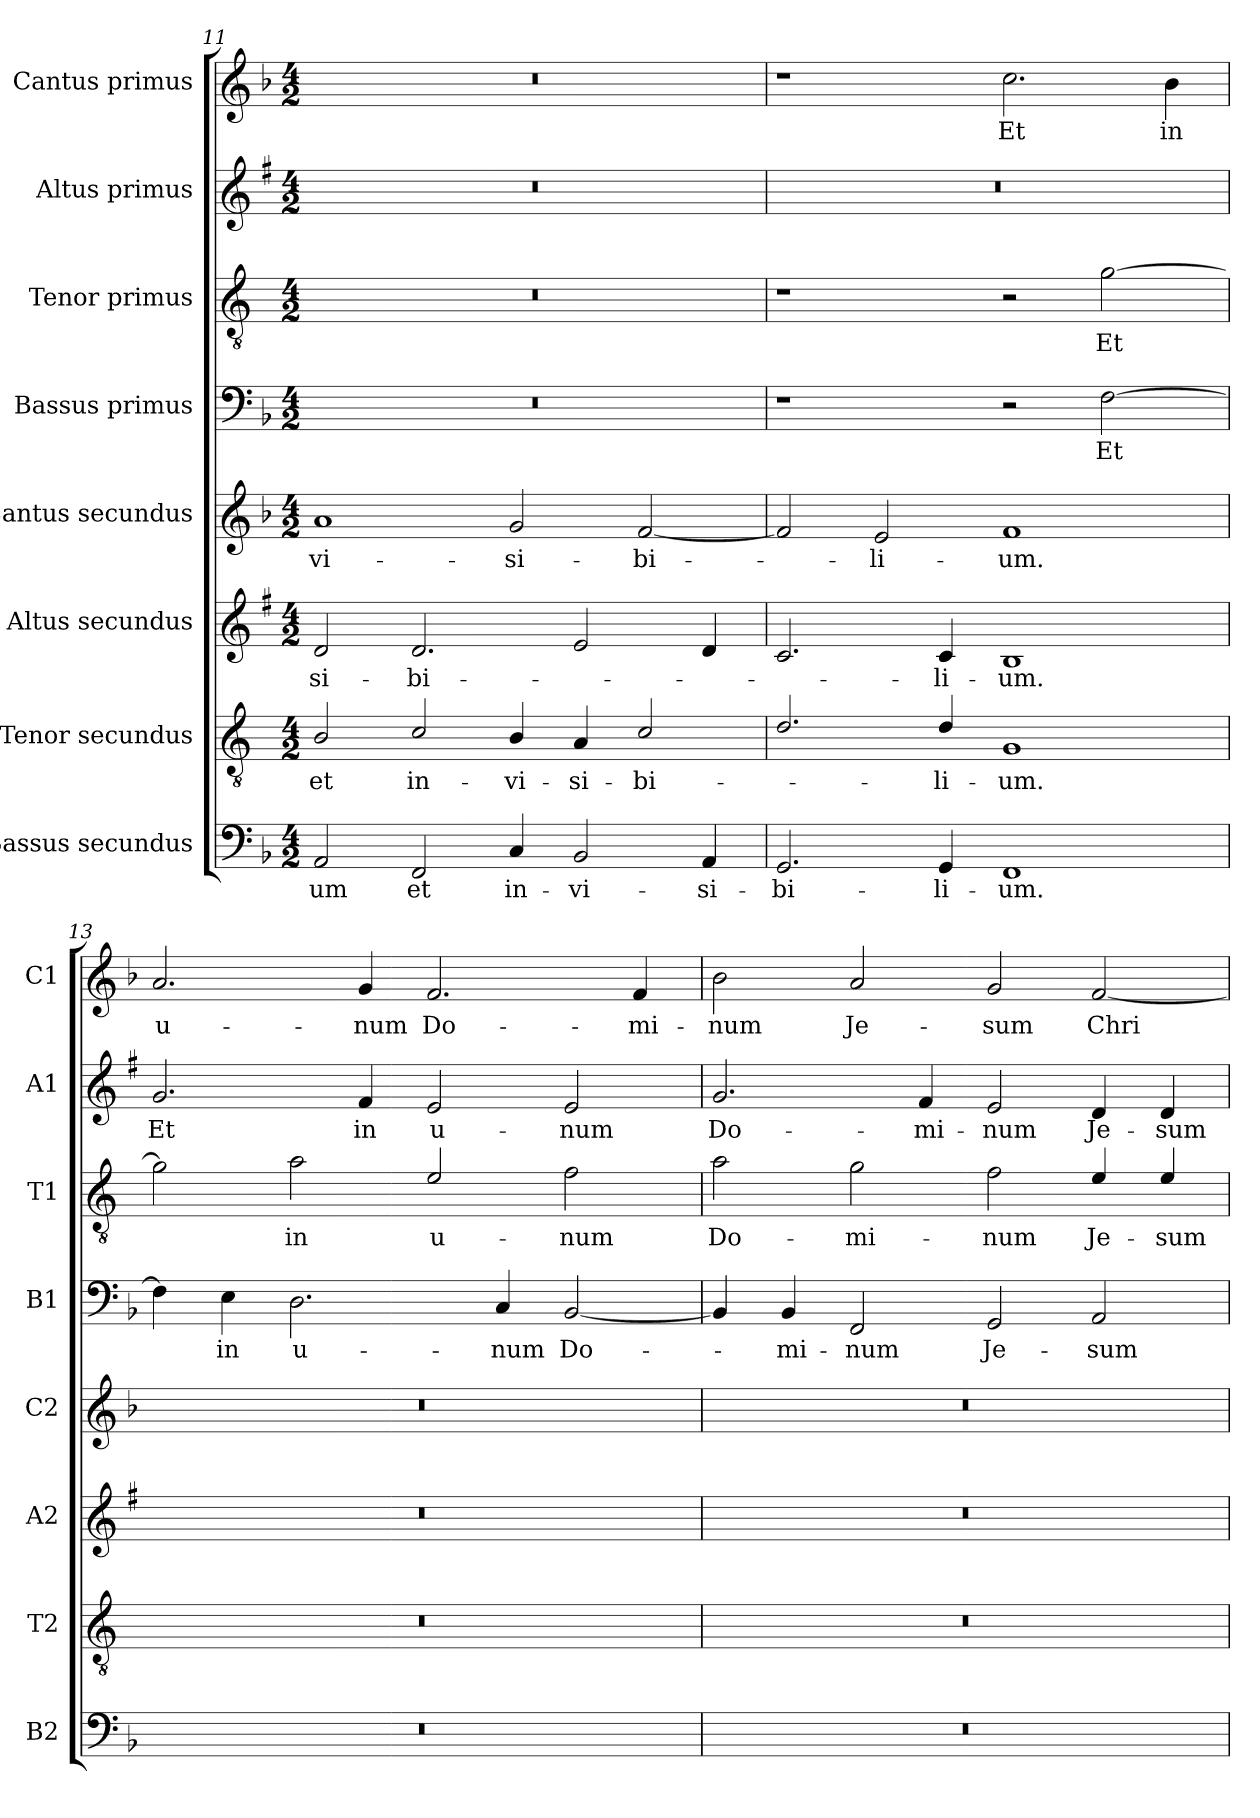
**kern	**text	**kern	**text	**kern	**text	**kern	**text	**kern	**text	**kern	**text	**kern	**text	**kern	**text
*part8	*part8	*part7	*part7	*part6	*part6	*part5	*part5	*part4	*part4	*part3	*part3	*part2	*part2	*part1	*part1
*staff8	*staff8	*staff7	*staff7	*staff6	*staff6	*staff5	*staff5	*staff4	*staff4	*staff3	*staff3	*staff2	*staff2	*staff1	*staff1
*I"Bassus secundus	*	*I"Tenor secundus	*	*I"Altus secundus	*	*I"Cantus secundus	*	*I"Bassus primus	*	*I"Tenor primus	*	*I"Altus primus	*	*I"Cantus primus	*
*I'B2	*	*I'T2	*	*I'A2	*	*I'C2	*	*I'B1	*	*I'T1	*	*I'A1	*	*I'C1	*
*clefF4	*	*clefGv2	*	*clefG2	*	*clefG2	*	*clefF4	*	*clefGv2	*	*clefG2	*	*clefG2	*
*	*	*ITrd4c7	*	*ITrd1c2	*	*	*	*	*	*ITrd4c7	*	*ITrd1c2	*	*	*
*k[b-]	*	*k[b-]	*	*k[b-]	*	*k[b-]	*	*k[b-]	*	*k[b-]	*	*k[b-]	*	*k[b-]	*
*F:	*	*F:	*	*F:	*	*F:	*	*F:	*	*F:	*	*F:	*	*F:	*
*M4/2	*	*M4/2	*	*M4/2	*	*M4/2	*	*M4/2	*	*M4/2	*	*M4/2	*	*M4/2	*
=11	=11	=11	=11	=11	=11	=11	=11	=11	=11	=11	=11	=11	=11	=11	=11
!	!LO:LY:b	!	!LO:LY:b	!	!LO:LY:b	!	!LO:LY:b	!	!	!	!	!	!	!	!
2AA/	-um	2E/	et	2c/	-si-	1a	-vi-	0r	.	0r	.	0r	.	0r	.
!	!LO:LY:b	!	!LO:LY:b	!	!LO:LY:b	!	!	!	!	!	!	!	!	!	!
2FF/	et	2F/	in-	2.c/	-bi-	.	.	.	.	.	.	.	.	.	.
!	!LO:LY:b	!	!LO:LY:b	!	!	!	!LO:LY:b	!	!	!	!	!	!	!	!
4C/	in-	4E/	-vi-	.	.	2g/	-si-	.	.	.	.	.	.	.	.
!	!LO:LY:b	!	!LO:LY:b	!	!	!	!	!	!	!	!	!	!	!	!
2BB-/	-vi-	4D/	-si-	2d/	.	.	.	.	.	.	.	.	.	.	.
!	!	!	!LO:LY:b	!	!	!	!LO:LY:b	!	!	!	!	!	!	!	!
.	.	2F/	-bi-	.	.	[2f/	-bi-	.	.	.	.	.	.	.	.
!	!LO:LY:b	!	!	!	!	!	!	!	!	!	!	!	!	!	!
4AA/	-si-	.	.	4c/	.	.	.	.	.	.	.	.	.	.	.
=12	=12	=12	=12	=12	=12	=12	=12	=12	=12	=12	=12	=12	=12	=12	=12
!	!LO:LY:b	!	!	!	!	!	!	!	!	!	!	!	!	!	!
2.GG/	-bi-	2.G/	.	2.B-/	.	2f/]	.	1r	.	1r	.	0r	.	1r	.
!	!	!	!	!	!	!	!LO:LY:b	!	!	!	!	!	!	!	!
.	.	.	.	.	.	2e/	-li-	.	.	.	.	.	.	.	.
!	!LO:LY:b	!	!LO:LY:b	!	!LO:LY:b	!	!	!	!	!	!	!	!	!	!
4GG/	-li-	4G/	-li-	4B-/	-li-	.	.	.	.	.	.	.	.	.	.
!	!LO:LY:b	!	!LO:LY:b	!	!LO:LY:b	!	!LO:LY:b	!	!	!	!	!	!	!	!LO:LY:b
1FF	-um.	1C	-um.	1A	-um.	1f	-um.	2r	.	2r	.	.	.	2.cc\	Et
!	!	!	!	!	!	!	!	!	!LO:LY:b	!	!LO:LY:b	!	!	!	!
.	.	.	.	.	.	.	.	[2F\	Et	[2c\	Et	.	.	.	.
!	!	!	!	!	!	!	!	!	!	!	!	!	!	!	!LO:LY:b
.	.	.	.	.	.	.	.	.	.	.	.	.	.	4b-\	in
!!LO:LB:g=z
=13	=13	=13	=13	=13	=13	=13	=13	=13	=13	=13	=13	=13	=13	=13	=13
!	!	!	!	!	!	!	!	!	!	!	!	!	!LO:LY:b	!	!LO:LY:b
0r	.	0r	.	0r	.	0r	.	4F\]	.	2c\]	.	2.f/	Et	2.a/	u-
!	!	!	!	!	!	!	!	!	!LO:LY:b	!	!	!	!	!	!
.	.	.	.	.	.	.	.	4E\	in	.	.	.	.	.	.
!	!	!	!	!	!	!	!	!	!LO:LY:b	!	!LO:LY:b	!	!	!	!
.	.	.	.	.	.	.	.	2.D\	u-	2d\	in	.	.	.	.
!	!	!	!	!	!	!	!	!	!	!	!	!	!LO:LY:b	!	!LO:LY:b
.	.	.	.	.	.	.	.	.	.	.	.	4e/	in	4g/	-num
!	!	!	!	!	!	!	!	!	!	!	!LO:LY:b	!	!LO:LY:b	!	!LO:LY:b
.	.	.	.	.	.	.	.	.	.	2A/	u-	2d/	u-	2.f/	Do-
!	!	!	!	!	!	!	!	!	!LO:LY:b	!	!	!	!	!	!
.	.	.	.	.	.	.	.	4C/	-num	.	.	.	.	.	.
!	!	!	!	!	!	!	!	!	!LO:LY:b	!	!LO:LY:b	!	!LO:LY:b	!	!
.	.	.	.	.	.	.	.	[2BB-/	Do-	2B-\	-num	2d/	-num	.	.
!	!	!	!	!	!	!	!	!	!	!	!	!	!	!	!LO:LY:b
.	.	.	.	.	.	.	.	.	.	.	.	.	.	4f/	-mi-
=14	=14	=14	=14	=14	=14	=14	=14	=14	=14	=14	=14	=14	=14	=14	=14
!	!	!	!	!	!	!	!	!	!	!	!LO:LY:b	!	!LO:LY:b	!	!LO:LY:b
0r	.	0r	.	0r	.	0r	.	4BB-/]	.	2d\	Do-	2.f/	Do-	2b-\	-num
!	!	!	!	!	!	!	!	!	!LO:LY:b	!	!	!	!	!	!
.	.	.	.	.	.	.	.	4BB-/	-mi-	.	.	.	.	.	.
!	!	!	!	!	!	!	!	!	!LO:LY:b	!	!LO:LY:b	!	!	!	!LO:LY:b
.	.	.	.	.	.	.	.	2FF/	-num	2c\	-mi-	.	.	2a/	Je-
!	!	!	!	!	!	!	!	!	!	!	!	!	!LO:LY:b	!	!
.	.	.	.	.	.	.	.	.	.	.	.	4e/	-mi-	.	.
!	!	!	!	!	!	!	!	!	!LO:LY:b	!	!LO:LY:b	!	!LO:LY:b	!	!LO:LY:b
.	.	.	.	.	.	.	.	2GG/	Je-	2B-\	-num	2d/	-num	2g/	-sum
!	!	!	!	!	!	!	!	!	!LO:LY:b	!	!LO:LY:b	!	!LO:LY:b	!	!LO:LY:b
.	.	.	.	.	.	.	.	2AA/	-sum	4A/	Je-	4c/	Je-	[2f/	Chri-
!	!	!	!	!	!	!	!	!	!	!	!LO:LY:b	!	!LO:LY:b	!	!
.	.	.	.	.	.	.	.	.	.	4A/	-sum	4c/	-sum	.	.
=	=	=	=	=	=	=	=	=	=	=	=	=	=	=	=
*-	*-	*-	*-	*-	*-	*-	*-	*-	*-	*-	*-	*-	*-	*-	*-
